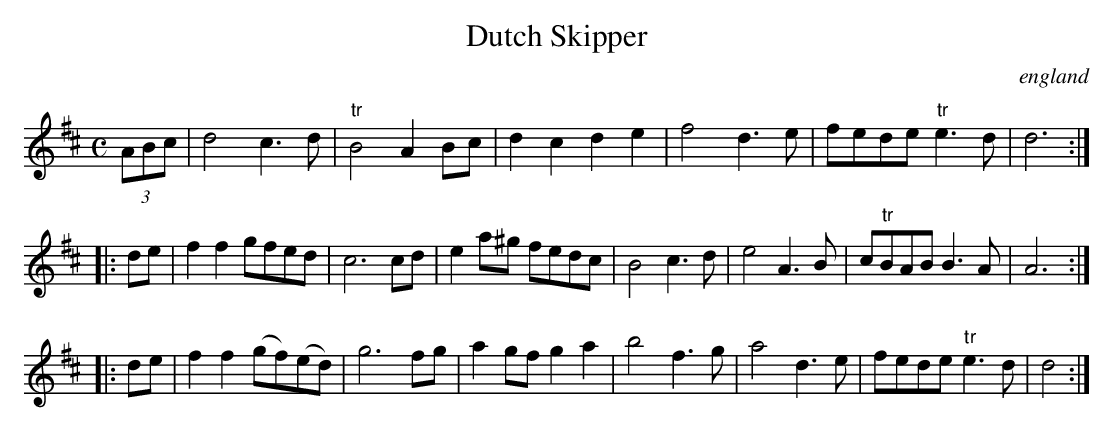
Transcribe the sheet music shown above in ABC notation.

X:1
T:Dutch Skipper
O:england
M:C
K:D
(3ABc|\
d4 c3d| "tr"B4 A2Bc| d2c2 d2e2| f4 d3e| fede "tr"e3d| d6::
de|\
f2f2 gfed| c6 cd| e2a^g fedc| B4 c3d| e4 A3B| c"tr"BAB B3A| A6::
de|\
f2f2 (gf)(ed)| g6 fg| a2gf g2a2| b4 f3g| a4 d3e| fede "tr"e3d| d4:|
